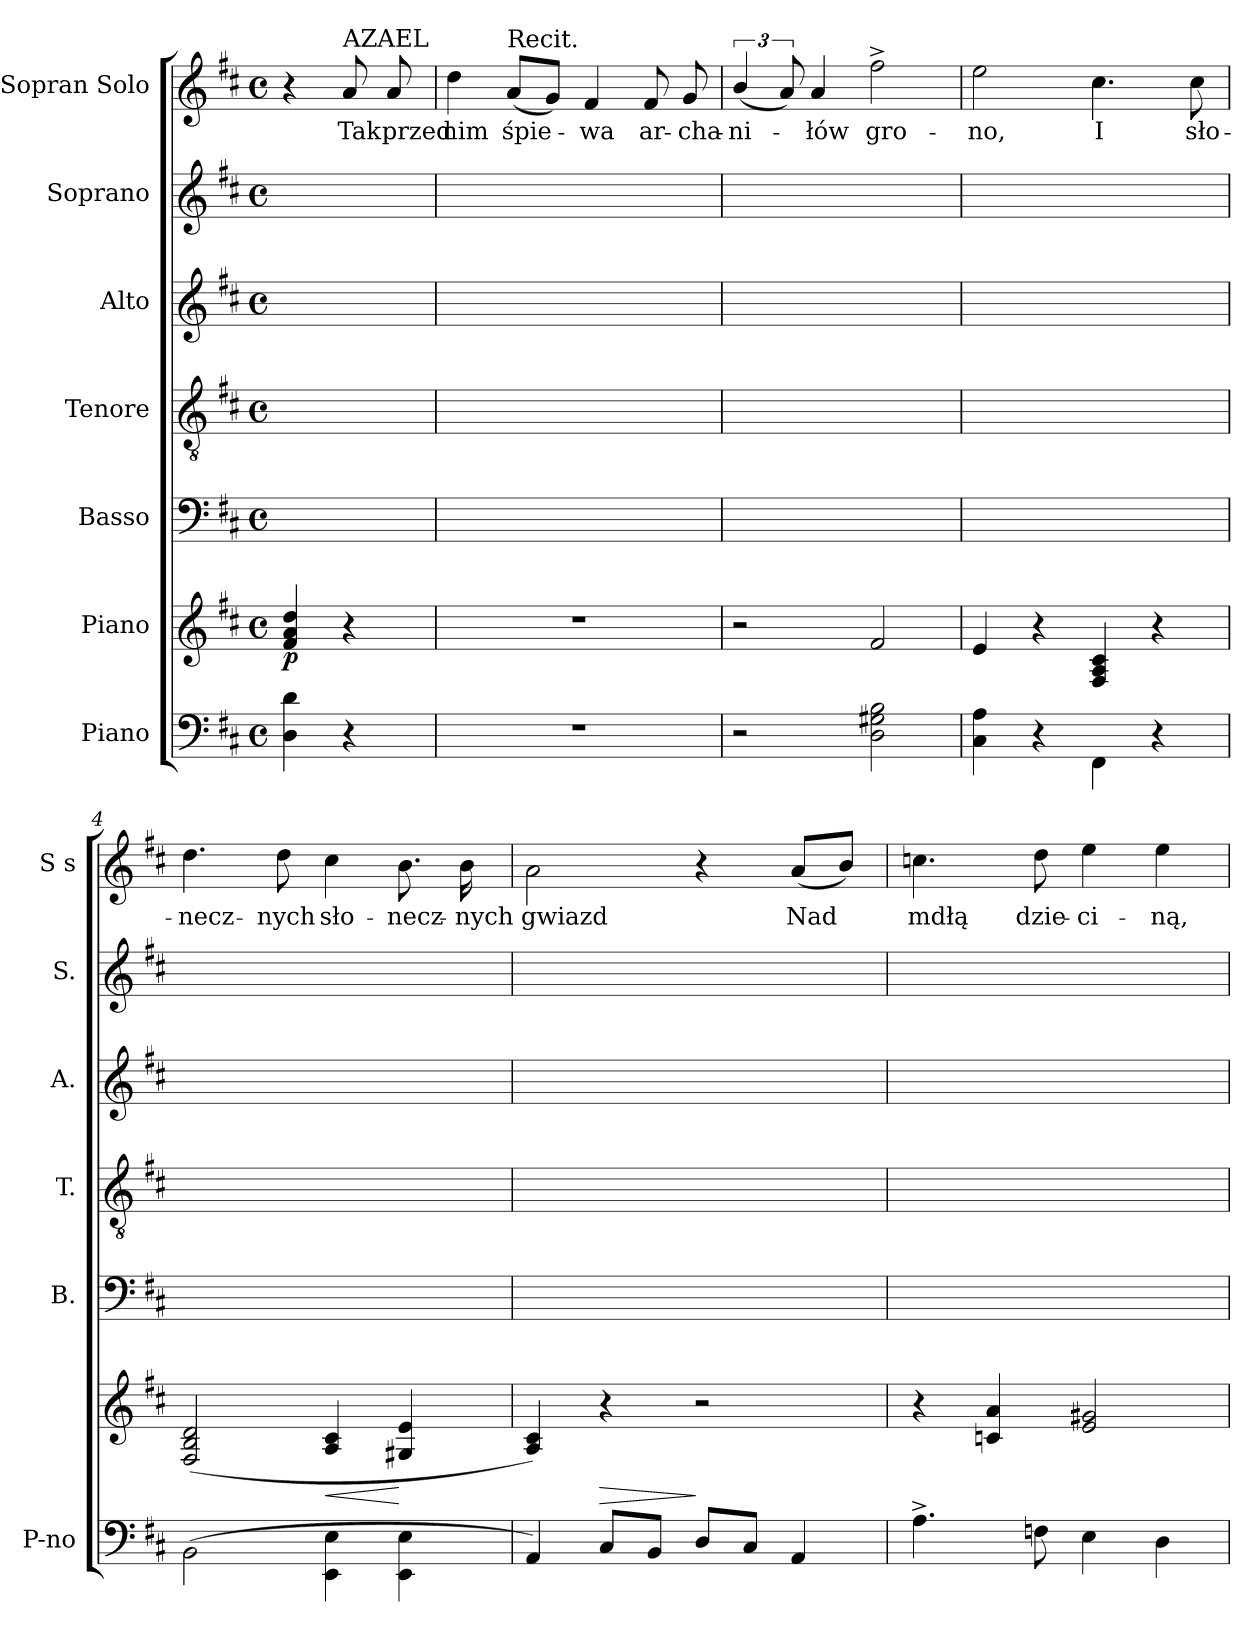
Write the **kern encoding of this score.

**kern	**kern	**dynam	**kern	**kern	**kern	**kern	**kern	**text
*part7	*part6	*part6	*part5	*part4	*part3	*part2	*part1	*part1
*staff7	*staff6	*staff6	*staff5	*staff4	*staff3	*staff2	*staff1	*staff1
*I"Piano	*I"Piano	*	*I"Basso	*I"Tenore	*I"Alto	*I"Soprano	*I"Sopran Solo	*
*I'P-no	*	*	*I'B.	*I'T.	*I'A.	*I'S.	*I'S s	*
*clefF4	*clefG2	*	*clefF4	*clefGv2	*clefG2	*clefG2	*clefG2	*
*k[f#c#]	*k[f#c#]	*	*k[f#c#]	*k[f#c#]	*k[f#c#]	*k[f#c#]	*k[f#c#]	*
*D:	*D:	*	*D:	*D:	*D:	*D:	*D:	*
*M4/4	*M4/4	*	*M4/4	*M4/4	*M4/4	*M4/4	*M4/4	*
*met(c)	*met(c)	*	*met(c)	*met(c)	*met(c)	*met(c)	*met(c)	*
=	=	=	=	=	=	=	=	=
4D\ 4d\	4f#/ 4a/ 4dd/	p	2ryy	2ryy	2ryy	2ryy	4r	.
!	!	!	!	!	!	!	!LO:TX:a:t=AZAEL	!
4r	4r	.	.	.	.	.	8a/	Tak
.	.	.	.	.	.	.	8a/	przed
=1	=1	=1	=1	=1	=1	=1	=1	=1
1r	1r	.	1ryy	1ryy	1ryy	1ryy	4dd\	nim
!	!	!	!	!	!	!	!LO:TX:a:t=Recit.	!
.	.	.	.	.	.	.	(8a/L	śpie-
.	.	.	.	.	.	.	8g/J)	.
.	.	.	.	.	.	.	4f#/	-wa
.	.	.	.	.	.	.	8f#/	ar-
.	.	.	.	.	.	.	8g/	-cha-
=2	=2	=2	=2	=2	=2	=2	=2	=2
2r	2r	.	1ryy	1ryy	1ryy	1ryy	(6b/	-ni-
.	.	.	.	.	.	.	12a/)	.
.	.	.	.	.	.	.	4a/	-łów
2D\ 2G#X\ 2B\	2f#/	.	.	.	.	.	2ff#^\	gro-
=3	=3	=3	=3	=3	=3	=3	=3	=3
4C#\ 4A\	4e/	.	1ryy	1ryy	1ryy	1ryy	2ee\	-no,
4r	4r	.	.	.	.	.	.	.
4FF#\	4F#/ 4A/ 4c#/	.	.	.	.	.	4.cc#\	I
4r	4r	.	.	.	.	.	.	.
.	.	.	.	.	.	.	8cc#\	sło-
=4	=4	=4	=4	=4	=4	=4	=4	=4
(2BB\	(2F#/ 2B/ 2d/	.	1ryy	1ryy	1ryy	1ryy	4.dd\	-necz-
.	.	.	.	.	.	.	8dd\	-nych
!	!	!LO:HP:b	!	!	!	!	!	!
4EE\ 4E\	4A/ 4c#/	<	.	.	.	.	4cc#\	sło-
4EE\ 4E\	4G#X/ 4e/	[	.	.	.	.	8.b\	-necz-
.	.	.	.	.	.	.	16b\	-nych
=5	=5	=5	=5	=5	=5	=5	=5	=5
4AA/)	4A/ 4c#/)	.	1ryy	1ryy	1ryy	1ryy	2a\	gwiazd
!	!	!LO:HP:b	!	!	!	!	!	!
8C#/L	4r	>	.	.	.	.	.	.
8BB/J	.	.	.	.	.	.	.	.
8D/L	2r	]	.	.	.	.	4r	.
8C#/J	.	.	.	.	.	.	.	.
4AA/	.	.	.	.	.	.	(8a/L	Nad
.	.	.	.	.	.	.	8b/J)	.
=6	=6	=6	=6	=6	=6	=6	=6	=6
4.A^\	4r	.	1ryy	1ryy	1ryy	1ryy	4.ccn\	mdłą
.	4cn/ 4a/	.	.	.	.	.	.	.
8Fn\	.	.	.	.	.	.	8dd\	dzie-
4E\	2e/ 2g#X/	.	.	.	.	.	4ee\	-ci-
4D\	.	.	.	.	.	.	4ee\	-ną,
=	=	=	=	=	=	=	=	=
*-	*-	*-	*-	*-	*-	*-	*-	*-
